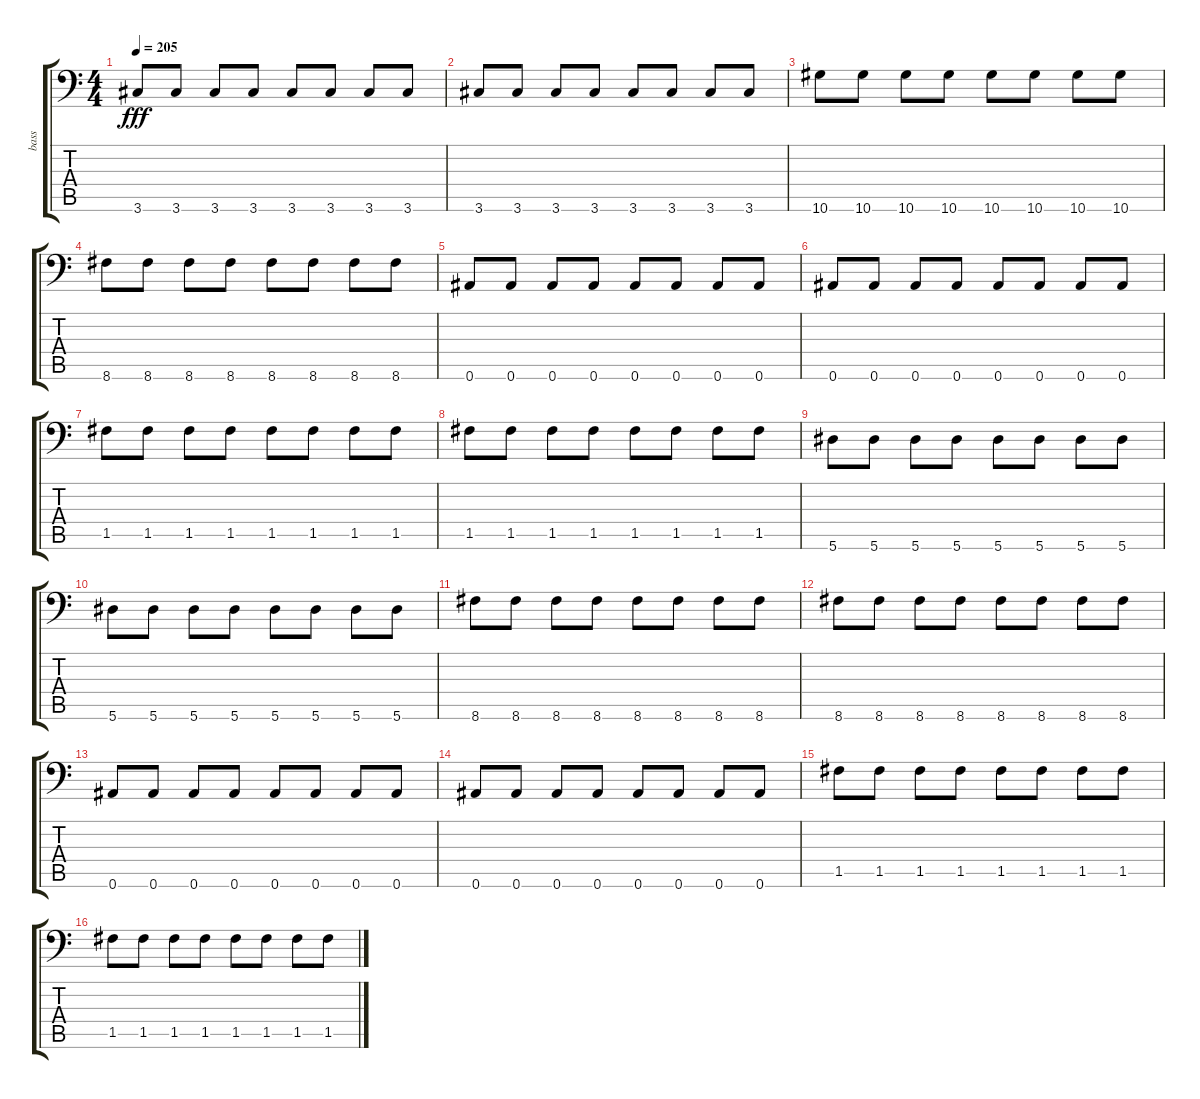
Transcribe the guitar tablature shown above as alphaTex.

\track ("bass" "bass") {instrument electricbassfinger}
\staff {score tabs}
\tuning (C4 G3 Eb3 Bb2 F2 Bb1) {hide}
\ts (4 4)
\tempo 205
\clef f4
\ks c
3.6.8{dy fff} 3.6.8 3.6.8 3.6.8 3.6.8 3.6.8 3.6.8 3.6.8 |
3.6.8 3.6.8 3.6.8 3.6.8 3.6.8 3.6.8 3.6.8 3.6.8 |
10.6.8 10.6.8 10.6.8 10.6.8 10.6.8 10.6.8 10.6.8 10.6.8 |
8.6.8 8.6.8 8.6.8 8.6.8 8.6.8 8.6.8 8.6.8 8.6.8 |
0.6.8 0.6.8 0.6.8 0.6.8 0.6.8 0.6.8 0.6.8 0.6.8 |
0.6.8 0.6.8 0.6.8 0.6.8 0.6.8 0.6.8 0.6.8 0.6.8 |
1.5.8 1.5.8 1.5.8 1.5.8 1.5.8 1.5.8 1.5.8 1.5.8 |
1.5.8 1.5.8 1.5.8 1.5.8 1.5.8 1.5.8 1.5.8 1.5.8 |
5.6.8 5.6.8 5.6.8 5.6.8 5.6.8 5.6.8 5.6.8 5.6.8 |
5.6.8 5.6.8 5.6.8 5.6.8 5.6.8 5.6.8 5.6.8 5.6.8 |
8.6.8 8.6.8 8.6.8 8.6.8 8.6.8 8.6.8 8.6.8 8.6.8 |
8.6.8 8.6.8 8.6.8 8.6.8 8.6.8 8.6.8 8.6.8 8.6.8 |
0.6.8 0.6.8 0.6.8 0.6.8 0.6.8 0.6.8 0.6.8 0.6.8 |
0.6.8 0.6.8 0.6.8 0.6.8 0.6.8 0.6.8 0.6.8 0.6.8 |
1.5.8 1.5.8 1.5.8 1.5.8 1.5.8 1.5.8 1.5.8 1.5.8 |
1.5.8 1.5.8 1.5.8 1.5.8 1.5.8 1.5.8 1.5.8 1.5.8
